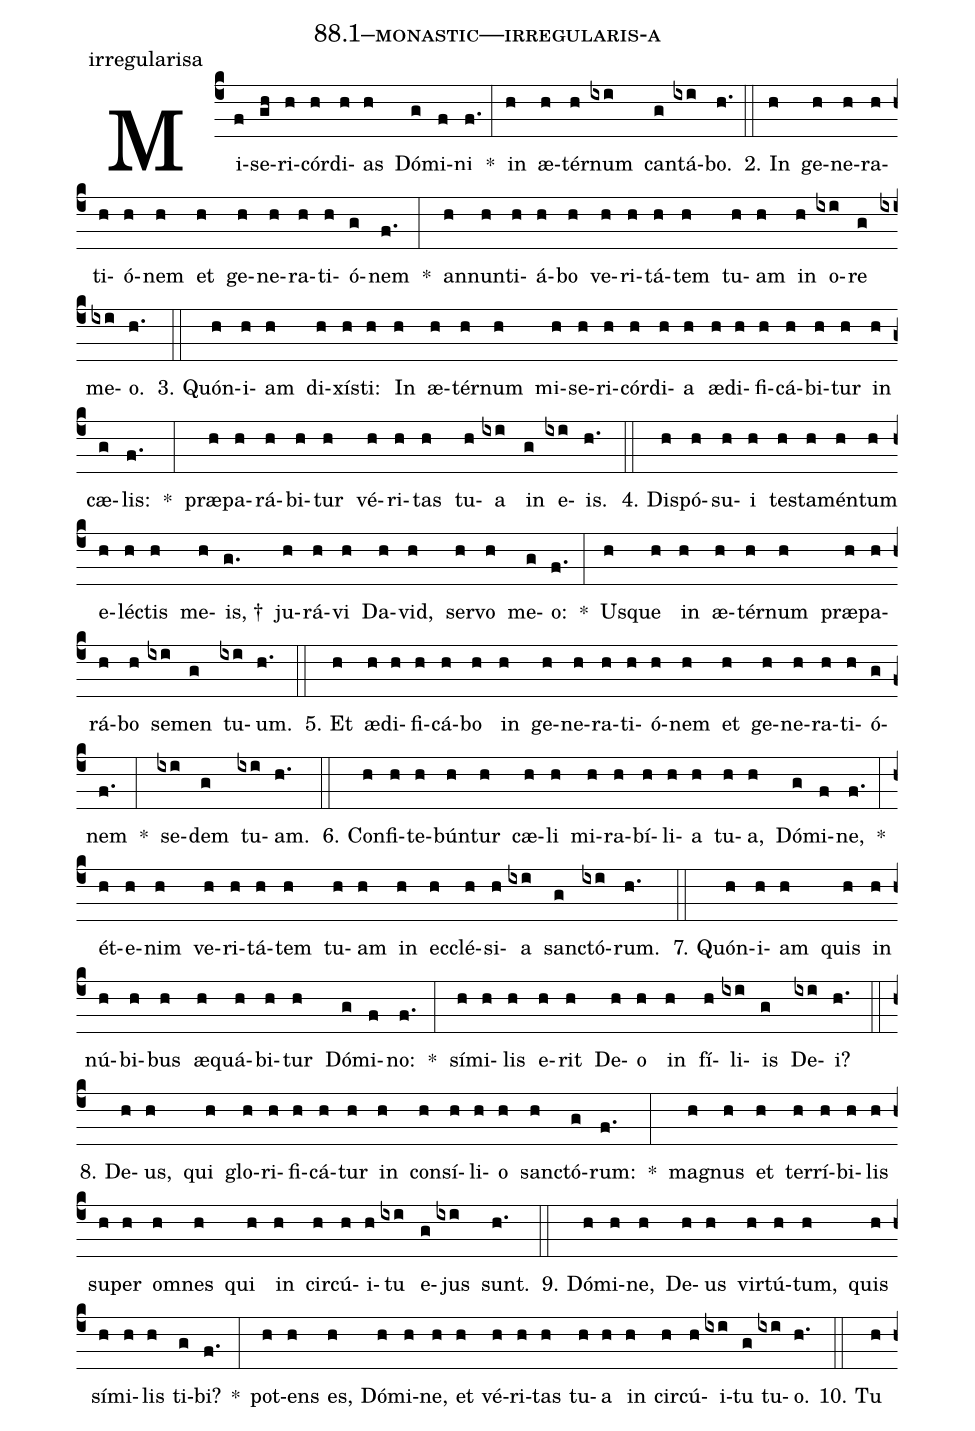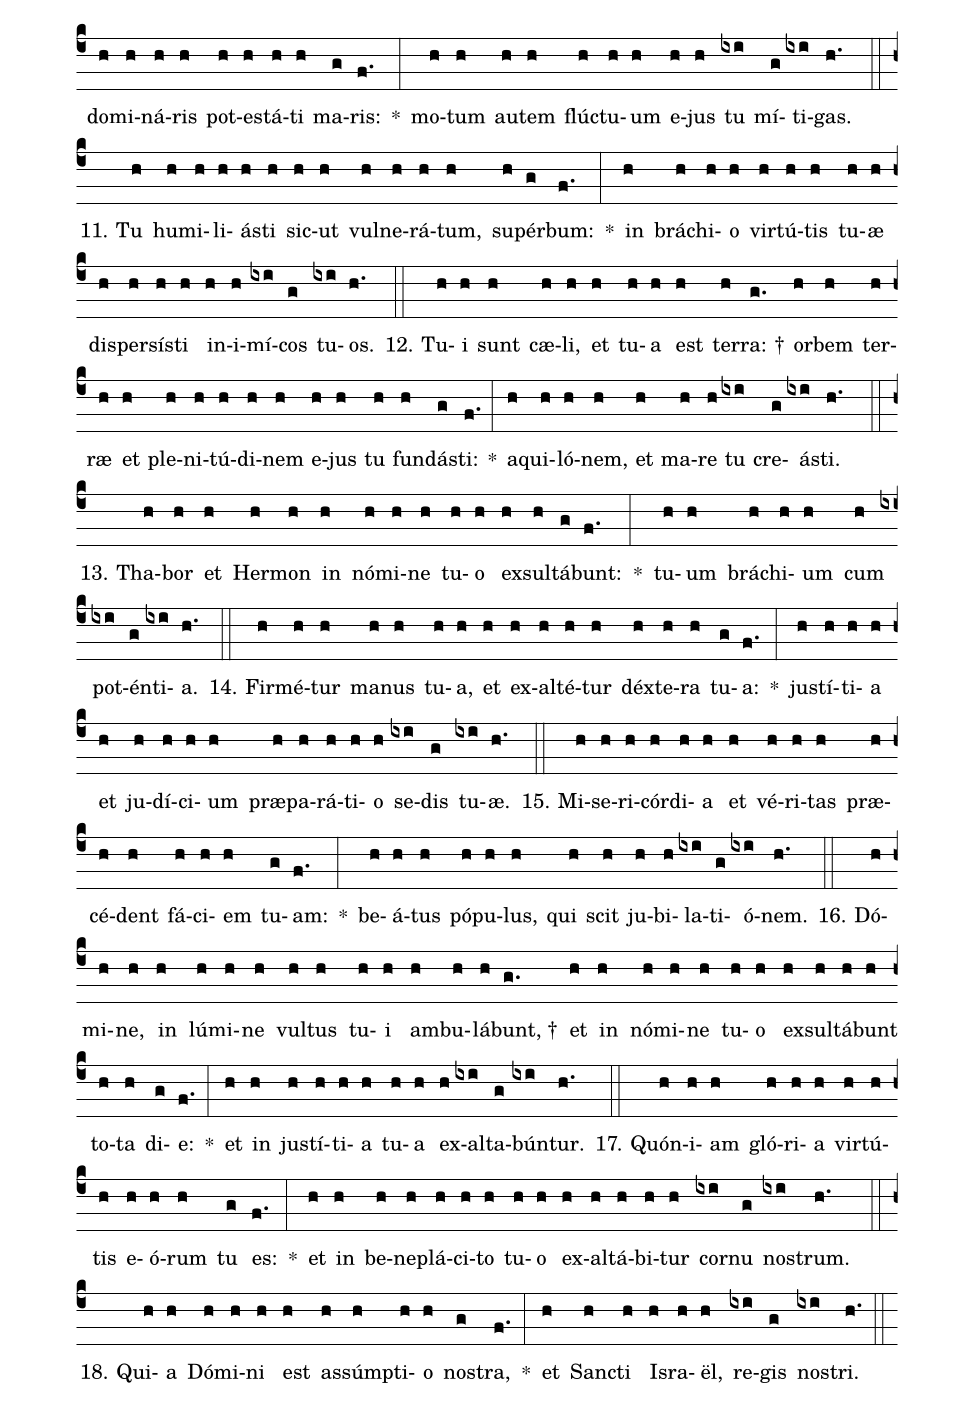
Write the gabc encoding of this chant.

name: 88.1--monastic---irregularis-a;
annotation: irregularisa;
%%
(c4)Mi(f)se(gh)ri(h)cór(h)di(h)as(h) Dó(g)mi(f)ni(f.) *(:) in(h) æ(h)tér(h)num(ixi) can(g)tá(ixi)bo.(h.) (::)
2. In(h) ge(h)ne(h)ra(h)ti(h)ó(h)nem(h) et(h) ge(h)ne(h)ra(h)ti(h)ó(g)nem(f.) *(:) an(h)nun(h)ti(h)á(h)bo(h) ve(h)ri(h)tá(h)tem(h) tu(h)am(h) in(h) o(ixi)re(g) me(ixi)o.(h.) (::)
3. Quón(h)i(h)am(h) di(h)xís(h)ti:(h) In(h) æ(h)tér(h)num(h) mi(h)se(h)ri(h)cór(h)di(h)a(h) æ(h)di(h)fi(h)cá(h)bi(h)tur(h) in(h) cæ(g)lis:(f.) *(:) præ(h)pa(h)rá(h)bi(h)tur(h) vé(h)ri(h)tas(h) tu(h)a(ixi) in(g) e(ixi)is.(h.) (::)
4. Dis(h)pó(h)su(h)i(h) tes(h)ta(h)mén(h)tum(h) e(h)léc(h)tis(h) me(h)is, †(g.) ju(h)rá(h)vi(h) Da(h)vid,(h) ser(h)vo(h) me(g)o:(f.) *(:) Us(h)que(h) in(h) æ(h)tér(h)num(h) præ(h)pa(h)rá(h)bo(h) se(ixi)men(g) tu(ixi)um.(h.) (::)
5. Et(h) æ(h)di(h)fi(h)cá(h)bo(h) in(h) ge(h)ne(h)ra(h)ti(h)ó(h)nem(h) et(h) ge(h)ne(h)ra(h)ti(h)ó(g)nem(f.) *(:) se(ixi)dem(g) tu(ixi)am.(h.) (::)
6. Con(h)fi(h)te(h)bún(h)tur(h) cæ(h)li(h) mi(h)ra(h)bí(h)li(h)a(h) tu(h)a,(h) Dó(g)mi(f)ne,(f.) *(:) ét(h)e(h)nim(h) ve(h)ri(h)tá(h)tem(h) tu(h)am(h) in(h) ec(h)clé(h)si(h)a(ixi) sanc(g)tó(ixi)rum.(h.) (::)
7. Quón(h)i(h)am(h) quis(h) in(h) nú(h)bi(h)bus(h) æ(h)quá(h)bi(h)tur(h) Dó(g)mi(f)no:(f.) *(:) sí(h)mi(h)lis(h) e(h)rit(h) De(h)o(h) in(h) fí(h)li(ixi)is(g) De(ixi)i?(h.) (::)
8. De(h)us,(h) qui(h) glo(h)ri(h)fi(h)cá(h)tur(h) in(h) con(h)sí(h)li(h)o(h) sanc(h)tó(g)rum:(f.) *(:) ma(h)gnus(h) et(h) ter(h)rí(h)bi(h)lis(h) su(h)per(h) om(h)nes(h) qui(h) in(h) cir(h)cú(h)i(h)tu(ixi) e(g)jus(ixi) sunt.(h.) (::)
9. Dó(h)mi(h)ne,(h) De(h)us(h) vir(h)tú(h)tum,(h) quis(h) sí(h)mi(h)lis(h) ti(g)bi?(f.) *(:) pot(h)ens(h) es,(h) Dó(h)mi(h)ne,(h) et(h) vé(h)ri(h)tas(h) tu(h)a(h) in(h) cir(h)cú(h)i(ixi)tu(g) tu(ixi)o.(h.) (::)
10. Tu(h) do(h)mi(h)ná(h)ris(h) pot(h)es(h)tá(h)ti(h) ma(g)ris:(f.) *(:) mo(h)tum(h) au(h)tem(h) flúc(h)tu(h)um(h) e(h)jus(h) tu(ixi) mí(g)ti(ixi)gas.(h.) (::)
11. Tu(h) hu(h)mi(h)li(h)ás(h)ti(h) sic(h)ut(h) vul(h)ne(h)rá(h)tum,(h) su(h)pér(g)bum:(f.) *(:) in(h) brá(h)chi(h)o(h) vir(h)tú(h)tis(h) tu(h)æ(h) di(h)sper(h)sís(h)ti(h) in(h)i(h)mí(ixi)cos(g) tu(ixi)os.(h.) (::)
12. Tu(h)i(h) sunt(h) cæ(h)li,(h) et(h) tu(h)a(h) est(h) ter(h)ra: †(g.) or(h)bem(h) ter(h)ræ(h) et(h) ple(h)ni(h)tú(h)di(h)nem(h) e(h)jus(h) tu(h) fun(h)dás(g)ti:(f.) *(:) a(h)qui(h)ló(h)nem,(h) et(h) ma(h)re(h) tu(ixi) cre(g)ás(ixi)ti.(h.) (::)
13. Tha(h)bor(h) et(h) Her(h)mon(h) in(h) nó(h)mi(h)ne(h) tu(h)o(h) ex(h)sul(h)tá(g)bunt:(f.) *(:) tu(h)um(h) brá(h)chi(h)um(h) cum(h) pot(ixi)én(g)ti(ixi)a.(h.) (::)
14. Fir(h)mé(h)tur(h) ma(h)nus(h) tu(h)a,(h) et(h) ex(h)al(h)té(h)tur(h) déx(h)te(h)ra(h) tu(g)a:(f.) *(:) jus(h)tí(h)ti(h)a(h) et(h) ju(h)dí(h)ci(h)um(h) præ(h)pa(h)rá(h)ti(h)o(h) se(ixi)dis(g) tu(ixi)æ.(h.) (::)
15. Mi(h)se(h)ri(h)cór(h)di(h)a(h) et(h) vé(h)ri(h)tas(h) præ(h)cé(h)dent(h) fá(h)ci(h)em(h) tu(g)am:(f.) *(:) be(h)á(h)tus(h) pó(h)pu(h)lus,(h) qui(h) scit(h) ju(h)bi(h)la(ixi)ti(g)ó(ixi)nem.(h.) (::)
16. Dó(h)mi(h)ne,(h) in(h) lú(h)mi(h)ne(h) vul(h)tus(h) tu(h)i(h) am(h)bu(h)lá(h)bunt, †(g.) et(h) in(h) nó(h)mi(h)ne(h) tu(h)o(h) ex(h)sul(h)tá(h)bunt(h) to(h)ta(h) di(g)e:(f.) *(:) et(h) in(h) jus(h)tí(h)ti(h)a(h) tu(h)a(h) ex(h)al(ixi)ta(g)bún(ixi)tur.(h.) (::)
17. Quón(h)i(h)am(h) gló(h)ri(h)a(h) vir(h)tú(h)tis(h) e(h)ó(h)rum(h) tu(g) es:(f.) *(:) et(h) in(h) be(h)ne(h)plá(h)ci(h)to(h) tu(h)o(h) ex(h)al(h)tá(h)bi(h)tur(h) cor(ixi)nu(g) nos(ixi)trum.(h.) (::)
18. Qui(h)a(h) Dó(h)mi(h)ni(h) est(h) as(h)súmp(h)ti(h)o(h) nos(g)tra,(f.) *(:) et(h) Sanc(h)ti(h) Is(h)ra(h)ël,(h) re(ixi)gis(g) nos(ixi)tri.(h.) (::)
